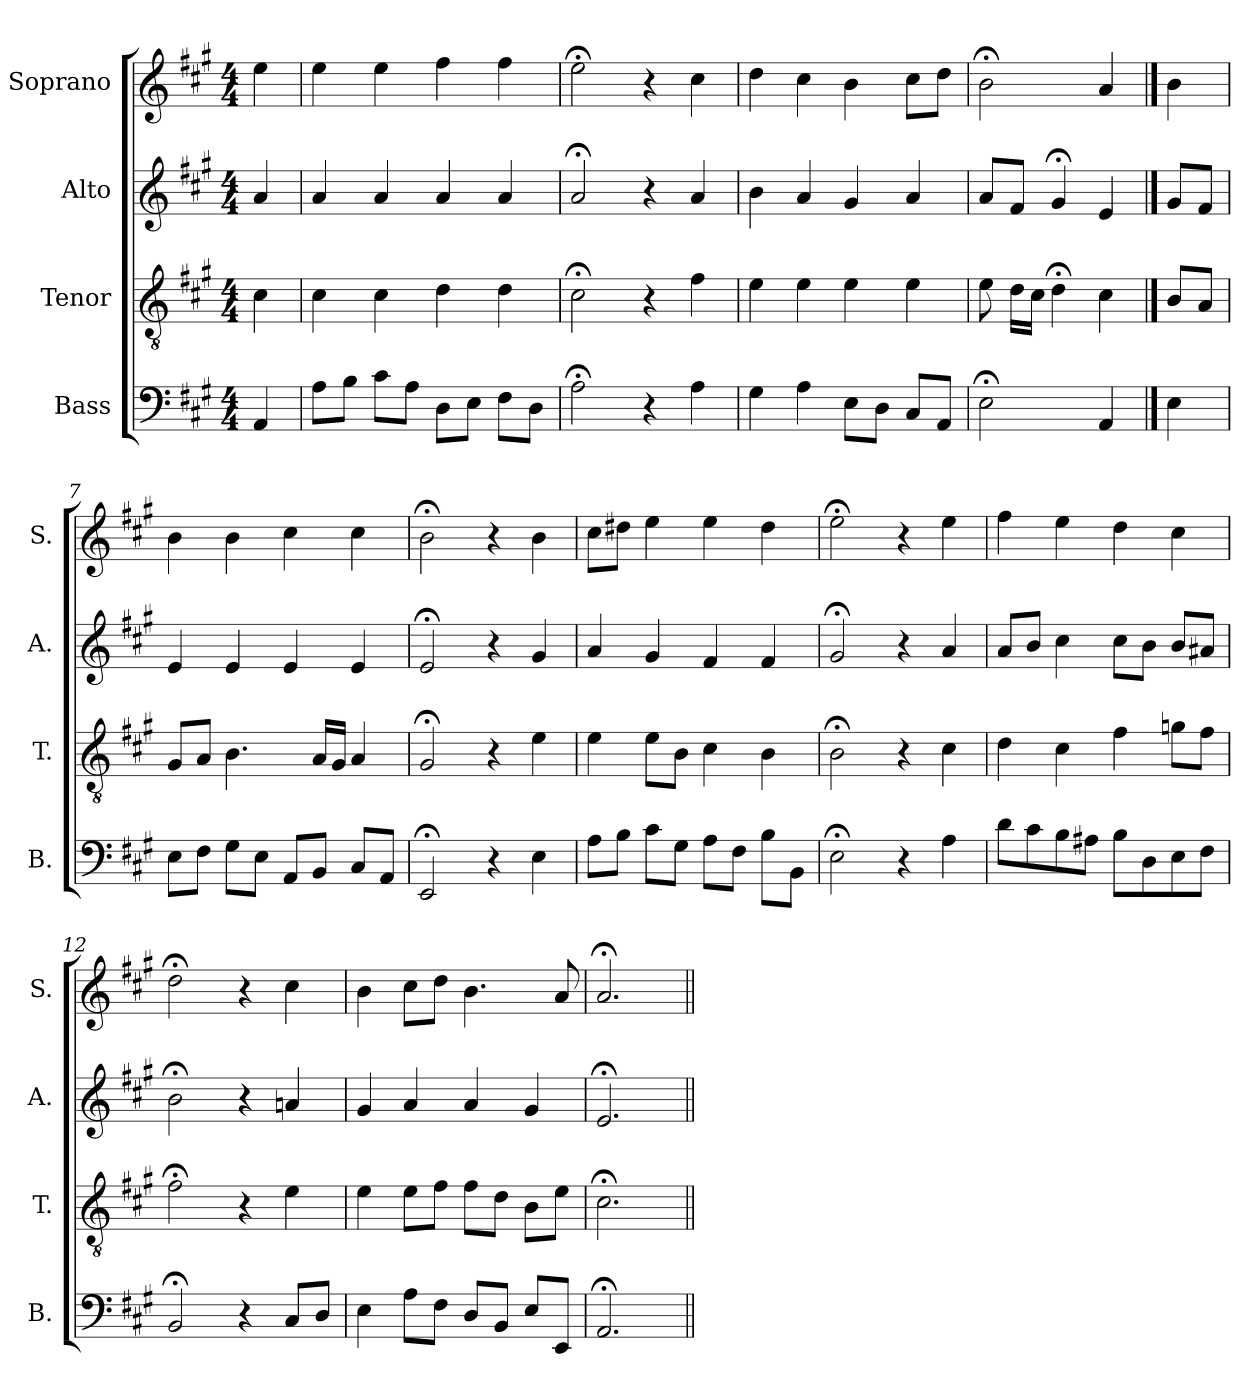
**kern	**kern	**kern	**kern
*part4	*part3	*part2	*part1
*staff4	*staff3	*staff2	*staff1
*I"Bass	*I"Tenor	*I"Alto	*I"Soprano
*I'B.	*I'T.	*I'A.	*I'S.
*clefF4	*clefGv2	*clefG2	*clefG2
*	*ITrd7c12	*	*
*k[f#c#g#]	*k[f#c#g#]	*k[f#c#g#]	*k[f#c#g#]
*A:	*A:	*A:	*A:
*M4/4	*M4/4	*M4/4	*M4/4
=1	=1	=1	=1
4AA/	4C#\	4a/	4ee\
=2	=2	=2	=2
8A\L	4C#\	4a/	4ee\
8B\J	.	.	.
8c#\L	4C#\	4a/	4ee\
8A\J	.	.	.
8D\L	4D\	4a/	4ff#\
8E\J	.	.	.
8F#\L	4D\	4a/	4ff#\
8D\J	.	.	.
=3	=3	=3	=3
2A;<\	2C#;<\	2a;</	2ee;<\
4r	4r	4r	4r
4A\	4F#\	4a/	4cc#\
=4	=4	=4	=4
4G#\	4E\	4b\	4dd\
4A\	4E\	4a/	4cc#\
8E\L	4E\	4g#/	4b\
8D\J	.	.	.
8C#/L	4E\	4a/	8cc#\L
8AA/J	.	.	8dd\J
=5	=5	=5	=5
2E;<\	8E\	8a/L	2b;<\
.	16D\LL	8f#/J	.
.	16C#\JJ	.	.
.	4D;<\	4g#;</	.
4AA/	4C#\	4e/	4a/
==6	==6	==6	==6
4E\	8BB/L	8g#/L	4b\
.	8AA/J	8f#/J	.
!!LO:LB:g=z
=7	=7	=7	=7
8E\L	8GG#/L	4e/	4b\
8F#\J	8AA/J	.	.
8G#\L	4.BB\	4e/	4b\
8E\J	.	.	.
8AA/L	.	4e/	4cc#\
8BB/J	16AA/LL	.	.
.	16GG#/JJ	.	.
8C#/L	4AA/	4e/	4cc#\
8AA/J	.	.	.
=8	=8	=8	=8
2EE;</	2GG#;</	2e;</	2b;<\
4r	4r	4r	4r
4E\	4E\	4g#/	4b\
=9	=9	=9	=9
8A\L	4E\	4a/	8cc#\L
8B\J	.	.	8dd#X\J
8c#\L	8E\L	4g#/	4ee\
8G#\J	8BB\J	.	.
8A\L	4C#\	4f#/	4ee\
8F#\J	.	.	.
8B\L	4BB\	4f#/	4dd#\
8BB\J	.	.	.
=10	=10	=10	=10
2E;<\	2BB;<\	2g#;</	2ee;<\
4r	4r	4r	4r
4A\	4C#\	4a/	4ee\
!!LO:PB:g=z
=11	=11	=11	=11
8d\L	4D\	8a/L	4ff#\
8c#\	.	8b/J	.
8B\	4C#\	4cc#\	4ee\
8A#X\J	.	.	.
8B\L	4F#\	8cc#\L	4dd\
8D\	.	8b\J	.
8E\	8Gn\L	8b/L	4cc#\
8F#\J	8F#\J	8a#X/J	.
=12	=12	=12	=12
2BB;</	2F#;<\	2b;<\	2dd;<\
4r	4r	4r	4r
8C#/L	4E\	4an/	4cc#\
8D/J	.	.	.
=13	=13	=13	=13
4E\	4E\	4g#/	4b\
8A\L	8E\L	4a/	8cc#\L
8F#\J	8F#\J	.	8dd\J
8D/L	8F#\L	4a/	4.b\
8BB/J	8D\J	.	.
8E/L	8BB\L	4g#/	.
8EE/J	8E\J	.	8a/
=14	=14	=14	=14
2.AA;</	2.C#;<\	2.e;</	2.a;</
=||	=||	=||	=||
*-	*-	*-	*-
